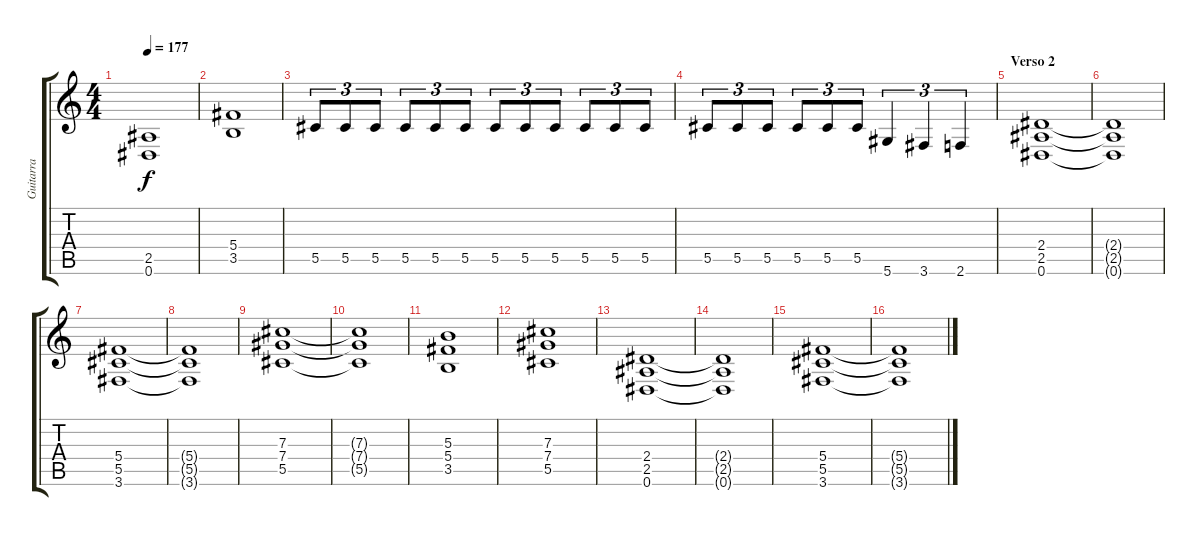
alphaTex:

\track ("Guitarra" "Guitarra") {instrument distortionguitar}
\staff {score tabs}
\tuning (Eb4 Bb3 Gb3 Db3 Ab2 Eb2) {hide}
\ts (4 4)
\tempo 177
\clef g2
\ks c
(2.5 0.6).1{dy f} |
(5.4 3.5).1 |
5.5.8{tu (3 2)} 5.5.8{tu (3 2)} 5.5.8{tu (3 2)} 5.5.8{tu (3 2)} 5.5.8{tu (3 2)} 5.5.8{tu (3 2)} 5.5.8{tu (3 2)} 5.5.8{tu (3 2)} 5.5.8{tu (3 2)} 5.5.8{tu (3 2)} 5.5.8{tu (3 2)} 5.5.8{tu (3 2)} |
5.5.8{tu (3 2)} 5.5.8{tu (3 2)} 5.5.8{tu (3 2)} 5.5.8{tu (3 2)} 5.5.8{tu (3 2)} 5.5.8{tu (3 2)} 5.6.4{tu (3 2)} 3.6.4{tu (3 2)} 2.6.4{tu (3 2)} |
\section ("" "Verso 2")
(2.4 2.5 0.6).1 |
(2.4{t} 2.5{t} 0.6{t}).1 |
(5.4 5.5 3.6).1 |
(5.4{t} 5.5{t} 3.6{t}).1 |
(7.3 7.4 5.5).1 |
(7.3{t} 7.4{t} 5.5{t}).1 |
(5.3 5.4 3.5).1 |
(7.3 7.4 5.5).1 |
(2.4 2.5 0.6).1 |
(2.4{t} 2.5{t} 0.6{t}).1 |
(5.4 5.5 3.6).1 |
(5.4{t} 5.5{t} 3.6{t}).1
